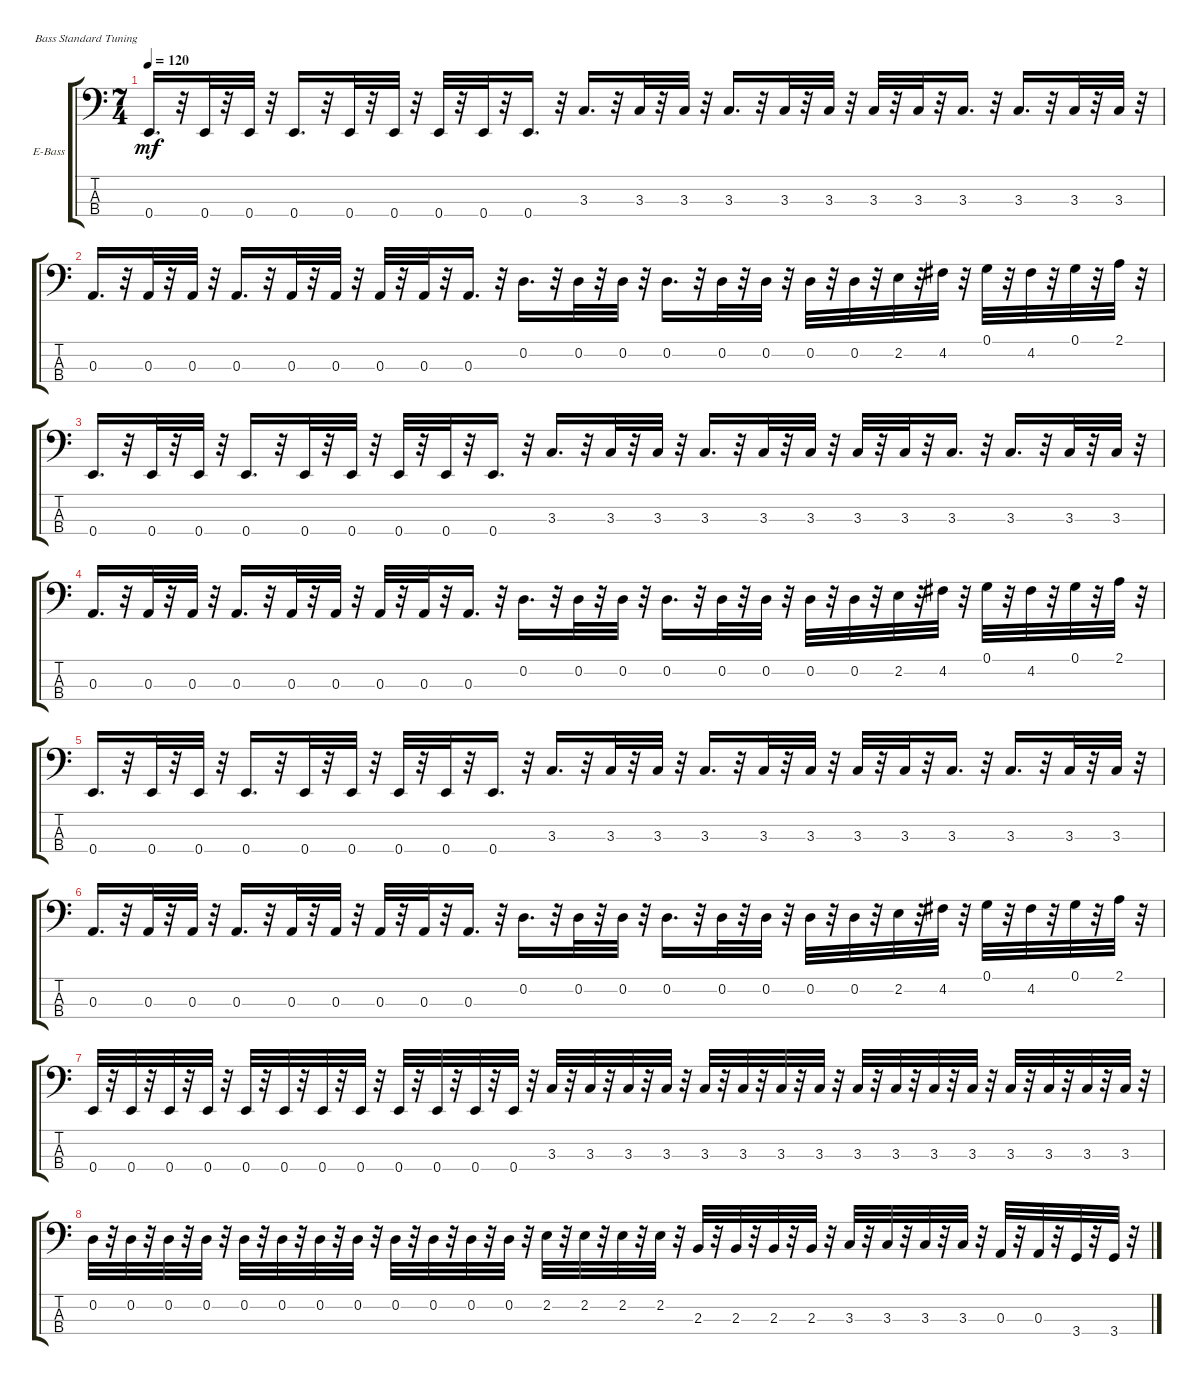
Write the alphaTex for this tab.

\bracketExtendMode groupsimilarinstruments
\firstSystemTrackNameOrientation horizontal
\otherSystemsTrackNameOrientation horizontal
\track ("" "E-Bass") {instrument electricbassfinger}
\staff {score tabs}
\tuning (G2 D2 A1 E1)
\ts (7 4)
\tempo 120
\clef f4
\ks c
0.4.16{d dy mf} r.32 0.4.32 r.32 0.4.32 r.32 0.4.16{d} r.32 0.4.32 r.32 0.4.32 r.32 0.4.32 r.32 0.4.32 r.32 0.4.16{d} r.32 3.3.16{d} r.32 3.3.32 r.32 3.3.32 r.32 3.3.16{d} r.32 3.3.32 r.32 3.3.32 r.32 3.3.32 r.32 3.3.32 r.32 3.3.16{d} r.32 3.3.16{d} r.32 3.3.32 r.32 3.3.32 r.32 |
0.3.16{d} r.32 0.3.32 r.32 0.3.32 r.32 0.3.16{d} r.32 0.3.32 r.32 0.3.32 r.32 0.3.32 r.32 0.3.32 r.32 0.3.16{d} r.32 0.2.16{d} r.32 0.2.32 r.32 0.2.32 r.32 0.2.16{d} r.32 0.2.32 r.32 0.2.32 r.32 0.2.32 r.32 0.2.32 r.32 2.2.32 r.32 4.2.32 r.32 0.1.32 r.32 4.2.32 r.32 0.1.32 r.32 2.1.32 r.32 |
0.4.16{d} r.32 0.4.32 r.32 0.4.32 r.32 0.4.16{d} r.32 0.4.32 r.32 0.4.32 r.32 0.4.32 r.32 0.4.32 r.32 0.4.16{d} r.32 3.3.16{d} r.32 3.3.32 r.32 3.3.32 r.32 3.3.16{d} r.32 3.3.32 r.32 3.3.32 r.32 3.3.32 r.32 3.3.32 r.32 3.3.16{d} r.32 3.3.16{d} r.32 3.3.32 r.32 3.3.32 r.32 |
0.3.16{d} r.32 0.3.32 r.32 0.3.32 r.32 0.3.16{d} r.32 0.3.32 r.32 0.3.32 r.32 0.3.32 r.32 0.3.32 r.32 0.3.16{d} r.32 0.2.16{d} r.32 0.2.32 r.32 0.2.32 r.32 0.2.16{d} r.32 0.2.32 r.32 0.2.32 r.32 0.2.32 r.32 0.2.32 r.32 2.2.32 r.32 4.2.32 r.32 0.1.32 r.32 4.2.32 r.32 0.1.32 r.32 2.1.32 r.32 |
0.4.16{d} r.32 0.4.32 r.32 0.4.32 r.32 0.4.16{d} r.32 0.4.32 r.32 0.4.32 r.32 0.4.32 r.32 0.4.32 r.32 0.4.16{d} r.32 3.3.16{d} r.32 3.3.32 r.32 3.3.32 r.32 3.3.16{d} r.32 3.3.32 r.32 3.3.32 r.32 3.3.32 r.32 3.3.32 r.32 3.3.16{d} r.32 3.3.16{d} r.32 3.3.32 r.32 3.3.32 r.32 |
0.3.16{d} r.32 0.3.32 r.32 0.3.32 r.32 0.3.16{d} r.32 0.3.32 r.32 0.3.32 r.32 0.3.32 r.32 0.3.32 r.32 0.3.16{d} r.32 0.2.16{d} r.32 0.2.32 r.32 0.2.32 r.32 0.2.16{d} r.32 0.2.32 r.32 0.2.32 r.32 0.2.32 r.32 0.2.32 r.32 2.2.32 r.32 4.2.32 r.32 0.1.32 r.32 4.2.32 r.32 0.1.32 r.32 2.1.32 r.32 |
0.4.32 r.32 0.4.32 r.32 0.4.32 r.32 0.4.32 r.32 0.4.32 r.32 0.4.32 r.32 0.4.32 r.32 0.4.32 r.32 0.4.32 r.32 0.4.32 r.32 0.4.32 r.32 0.4.32 r.32 3.3.32 r.32 3.3.32 r.32 3.3.32 r.32 3.3.32 r.32 3.3.32 r.32 3.3.32 r.32 3.3.32 r.32 3.3.32 r.32 3.3.32 r.32 3.3.32 r.32 3.3.32 r.32 3.3.32 r.32 3.3.32 r.32 3.3.32 r.32 3.3.32 r.32 3.3.32 r.32 |
0.2.32 r.32 0.2.32 r.32 0.2.32 r.32 0.2.32 r.32 0.2.32 r.32 0.2.32 r.32 0.2.32 r.32 0.2.32 r.32 0.2.32 r.32 0.2.32 r.32 0.2.32 r.32 0.2.32 r.32 2.2.32 r.32 2.2.32 r.32 2.2.32 r.32 2.2.32 r.32 2.3.32 r.32 2.3.32 r.32 2.3.32 r.32 2.3.32 r.32 3.3.32 r.32 3.3.32 r.32 3.3.32 r.32 3.3.32 r.32 0.3.32 r.32 0.3.32 r.32 3.4.32 r.32 3.4.32 r.32
